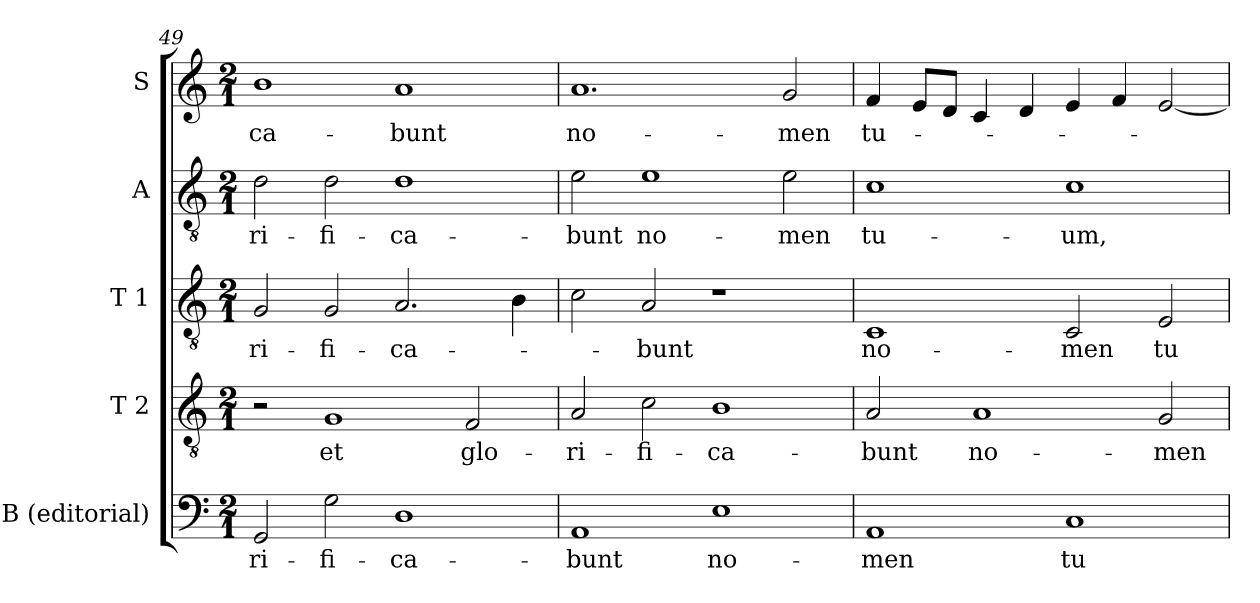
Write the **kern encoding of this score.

**kern	**text	**kern	**text	**kern	**text	**kern	**text	**kern	**text
*part5	*part5	*part4	*part4	*part3	*part3	*part2	*part2	*part1	*part1
*staff5	*staff5	*staff4	*staff4	*staff3	*staff3	*staff2	*staff2	*staff1	*staff1
*I"B (editorial)	*	*I"T 2	*	*I"T 1	*	*I"A	*	*I"S	*
*I'B.	*	*I'T2	*	*I'T1	*	*I'A.	*	*I'S.	*
!!LO:LB:g=z
*clefF4	*	*clefGv2	*	*clefGv2	*	*clefGv2	*	*clefG2	*
*M2/1	*	*M2/1	*	*M2/1	*	*M2/1	*	*M2/1	*
=49	=49	=49	=49	=49	=49	=49	=49	=49	=49
!	!LO:LY:b:cj	!	!	!	!LO:LY:b:cj	!	!LO:LY:b:cj	!	!LO:LY:b:cj
2GG/	-ri-	2r	.	2G/	-ri-	2d\	-ri-	1b	-ca-
!	!LO:LY:b:cj	!	!LO:LY:b:cj	!	!LO:LY:b:cj	!	!LO:LY:b:cj	!	!
2G\	-fi-	1G	et	2G/	-fi-	2d\	-fi-	.	.
!	!LO:LY:b:cj	!	!	!	!LO:LY:b:cj	!	!LO:LY:b:cj	!	!LO:LY:b:cj
1D	-ca-	.	.	2.A/	-ca-	1d	-ca-	1a	-bunt
!	!	!	!LO:LY:b:cj	!	!	!	!	!	!
.	.	2F/	glo-	.	.	.	.	.	.
.	.	.	.	4B\	.	.	.	.	.
=50	=50	=50	=50	=50	=50	=50	=50	=50	=50
!	!LO:LY:b:cj	!	!LO:LY:b:cj	!	!	!	!LO:LY:b:cj	!	!LO:LY:b:cj
1AA	-bunt	2A/	-ri-	2c\	.	2e\	-bunt	1.a	no-
!	!	!	!LO:LY:b:cj	!	!LO:LY:b:cj	!	!LO:LY:b:cj	!	!
.	.	2c\	-fi-	2A/	-bunt	1e	no-	.	.
!	!LO:LY:b:cj	!	!LO:LY:b:cj	!	!	!	!	!	!
1E	no-	1B	-ca-	1r	.	.	.	.	.
!	!	!	!	!	!	!	!LO:LY:b:cj	!	!LO:LY:b:cj
.	.	.	.	.	.	2e\	-men	2g/	-men
!!LO:PB:g=z
=51	=51	=51	=51	=51	=51	=51	=51	=51	=51
!	!LO:LY:b:cj	!	!LO:LY:b:cj	!	!LO:LY:b:cj	!	!LO:LY:b:cj	!	!LO:LY:b:cj
1AA	-men	2A/	-bunt	1C	no-	1c	tu-	4f/	tu-
.	.	.	.	.	.	.	.	8e/L	.
.	.	.	.	.	.	.	.	8d/J	.
!	!	!	!LO:LY:b:cj	!	!	!	!	!	!
.	.	1A	no-	.	.	.	.	4c/	.
.	.	.	.	.	.	.	.	4d/	.
!	!LO:LY:b:cj	!	!	!	!LO:LY:b:cj	!	!LO:LY:b:cj	!	!
1C	tu-	.	.	2C/	-men	1c	-um,	4e/	.
.	.	.	.	.	.	.	.	4f/	.
!	!	!	!LO:LY:b:cj	!	!LO:LY:b:cj	!	!	!	!
.	.	2G/	-men	2E/	tu-	.	.	[<2e/	.
=	=	=	=	=	=	=	=	=	=
*-	*-	*-	*-	*-	*-	*-	*-	*-	*-
